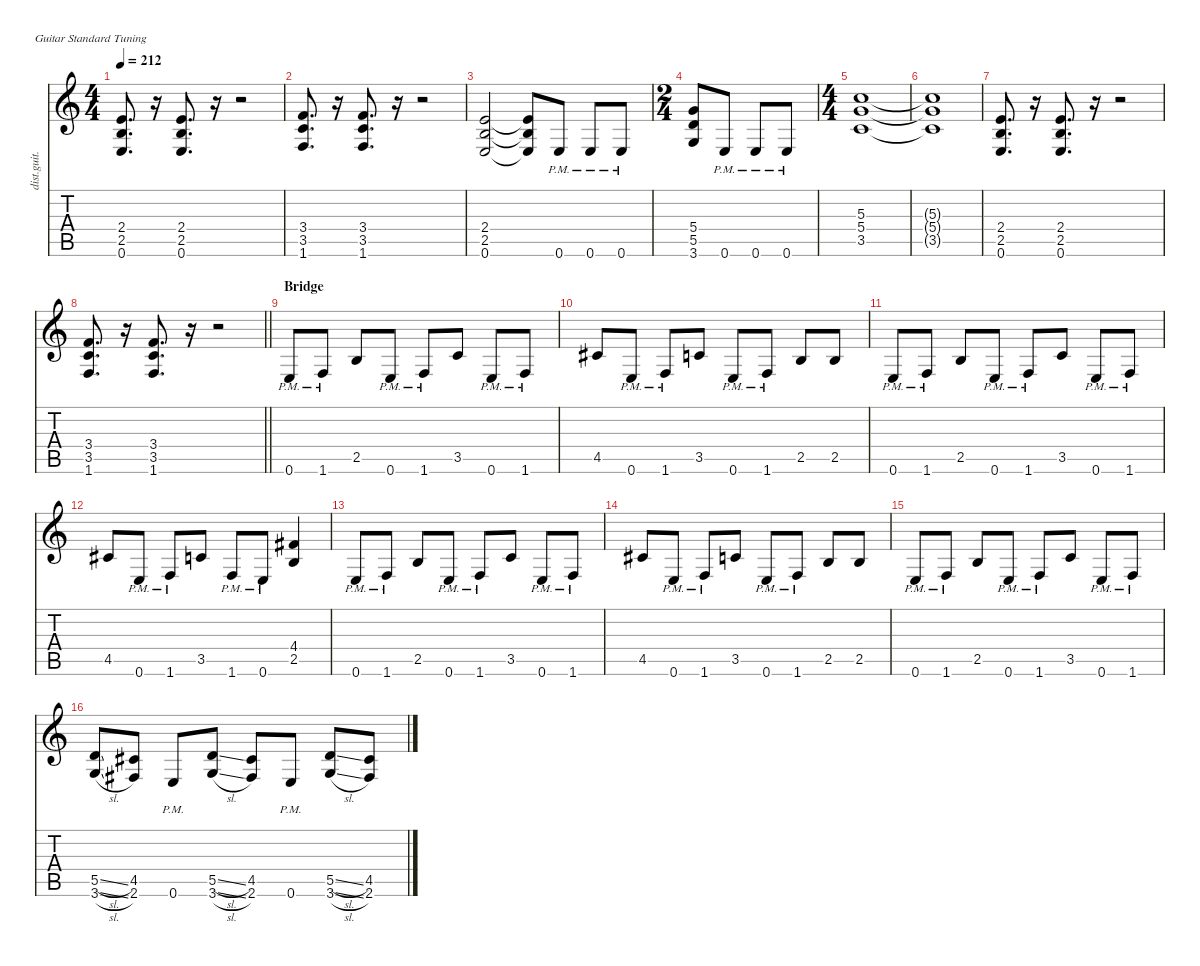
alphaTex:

\defaultSystemsLayout 4
\hideDynamics
\bracketExtendMode nobrackets
\track ("Kirk Hammett" "dist.guit.") {mute instrument distortionguitar}
\staff {score tabs}
\tuning (E4 B3 G3 D3 A2 E2)
\ts (4 4)
\beaming (8 2 2 2 2)
\tempo 212
\clef g2
\ks c
(2.4 2.5 0.6).8{d dy fff beam Up} r.16{beam Down} (2.4 2.5 0.6).8{d beam Up} r.16{beam Down} r.2{beam Down} |
(3.4 3.5 1.6).8{d beam Up} r.16{beam Down} (3.4 3.5 1.6).8{d beam Up} r.16{beam Down} r.2{beam Down} |
(2.4 2.5 0.6).2{beam Up} (2.4{t} 2.5{t} 0.6{t}).8{dy f beam Up} 0.6{pm}.8{dy fff beam Up} 0.6{pm}.8{beam Up} 0.6{pm}.8{beam Up} |
\ts (2 4)
\beaming (8 2 2)
(5.4 5.5 3.6).8{dy f beam Up} 0.6{pm}.8{dy fff beam Up} 0.6{pm}.8{beam Up} 0.6{pm}.8{beam Up} |
\ts (4 4)
\beaming (8 2 2 2 2)
(5.3 5.4 3.5).1{beam Up} |
(5.3{t} 5.4{t} 3.5{t}).1{dy f beam Up} |
(2.4 2.5 0.6).8{d dy fff beam Up} r.16{beam Down} (2.4 2.5 0.6).8{d beam Up} r.16{beam Down} r.2{beam Down} |
\barLineRight lightlight
(3.4 3.5 1.6).8{d beam Up} r.16{beam Down} (3.4 3.5 1.6).8{d beam Up} r.16{beam Down} r.2{beam Down} |
\section ("" "Bridge")
0.6{pm}.8{beam Up} 1.6{pm}.8{beam Up} 2.5.8{beam Up} 0.6{pm}.8{beam Up} 1.6{pm}.8{beam Up} 3.5.8{beam Up} 0.6{pm}.8{beam Up} 1.6{pm}.8{beam Up} |
4.5{acc #}.8{beam Up} 0.6{pm}.8{beam Up} 1.6{pm}.8{beam Up} 3.5.8{beam Up} 0.6{pm}.8{beam Up} 1.6{pm}.8{beam Up} 2.5.8{beam Up} 2.5.8{beam Up} |
0.6{pm}.8{beam Up} 1.6{pm}.8{beam Up} 2.5.8{beam Up} 0.6{pm}.8{beam Up} 1.6{pm}.8{beam Up} 3.5.8{beam Up} 0.6{pm}.8{beam Up} 1.6{pm}.8{beam Up} |
4.5{acc #}.8{beam Up} 0.6{pm}.8{beam Up} 1.6{pm}.8{beam Up} 3.5.8{beam Up} 1.6{pm}.8{beam Up} 0.6{pm}.8{beam Up} (4.4{acc #} 2.5).4{beam Up} |
0.6{pm}.8{beam Up} 1.6{pm}.8{beam Up} 2.5.8{beam Up} 0.6{pm}.8{beam Up} 1.6{pm}.8{beam Up} 3.5.8{beam Up} 0.6{pm}.8{beam Up} 1.6{pm}.8{beam Up} |
4.5{acc #}.8{beam Up} 0.6{pm}.8{beam Up} 1.6{pm}.8{beam Up} 3.5.8{beam Up} 0.6{pm}.8{beam Up} 1.6{pm}.8{beam Up} 2.5.8{beam Up} 2.5.8{beam Up} |
0.6{pm}.8{beam Up} 1.6{pm}.8{beam Up} 2.5.8{beam Up} 0.6{pm}.8{beam Up} 1.6{pm}.8{beam Up} 3.5.8{beam Up} 0.6{pm}.8{beam Up} 1.6{pm}.8{beam Up} |
(5.5{sl} 3.6{sl}).8{beam Up} (4.5{acc #} 2.6{acc #}).8{beam Up} 0.6{pm}.8{dy f beam Up} (5.5{sl} 3.6{sl}).8{dy fff beam Up} (4.5{acc #} 2.6{acc #}).8{beam Up} 0.6{pm}.8{dy f beam Up} (5.5{sl} 3.6{sl}).8{dy fff beam Up} (4.5{acc #} 2.6{acc #}).8{beam Up}
